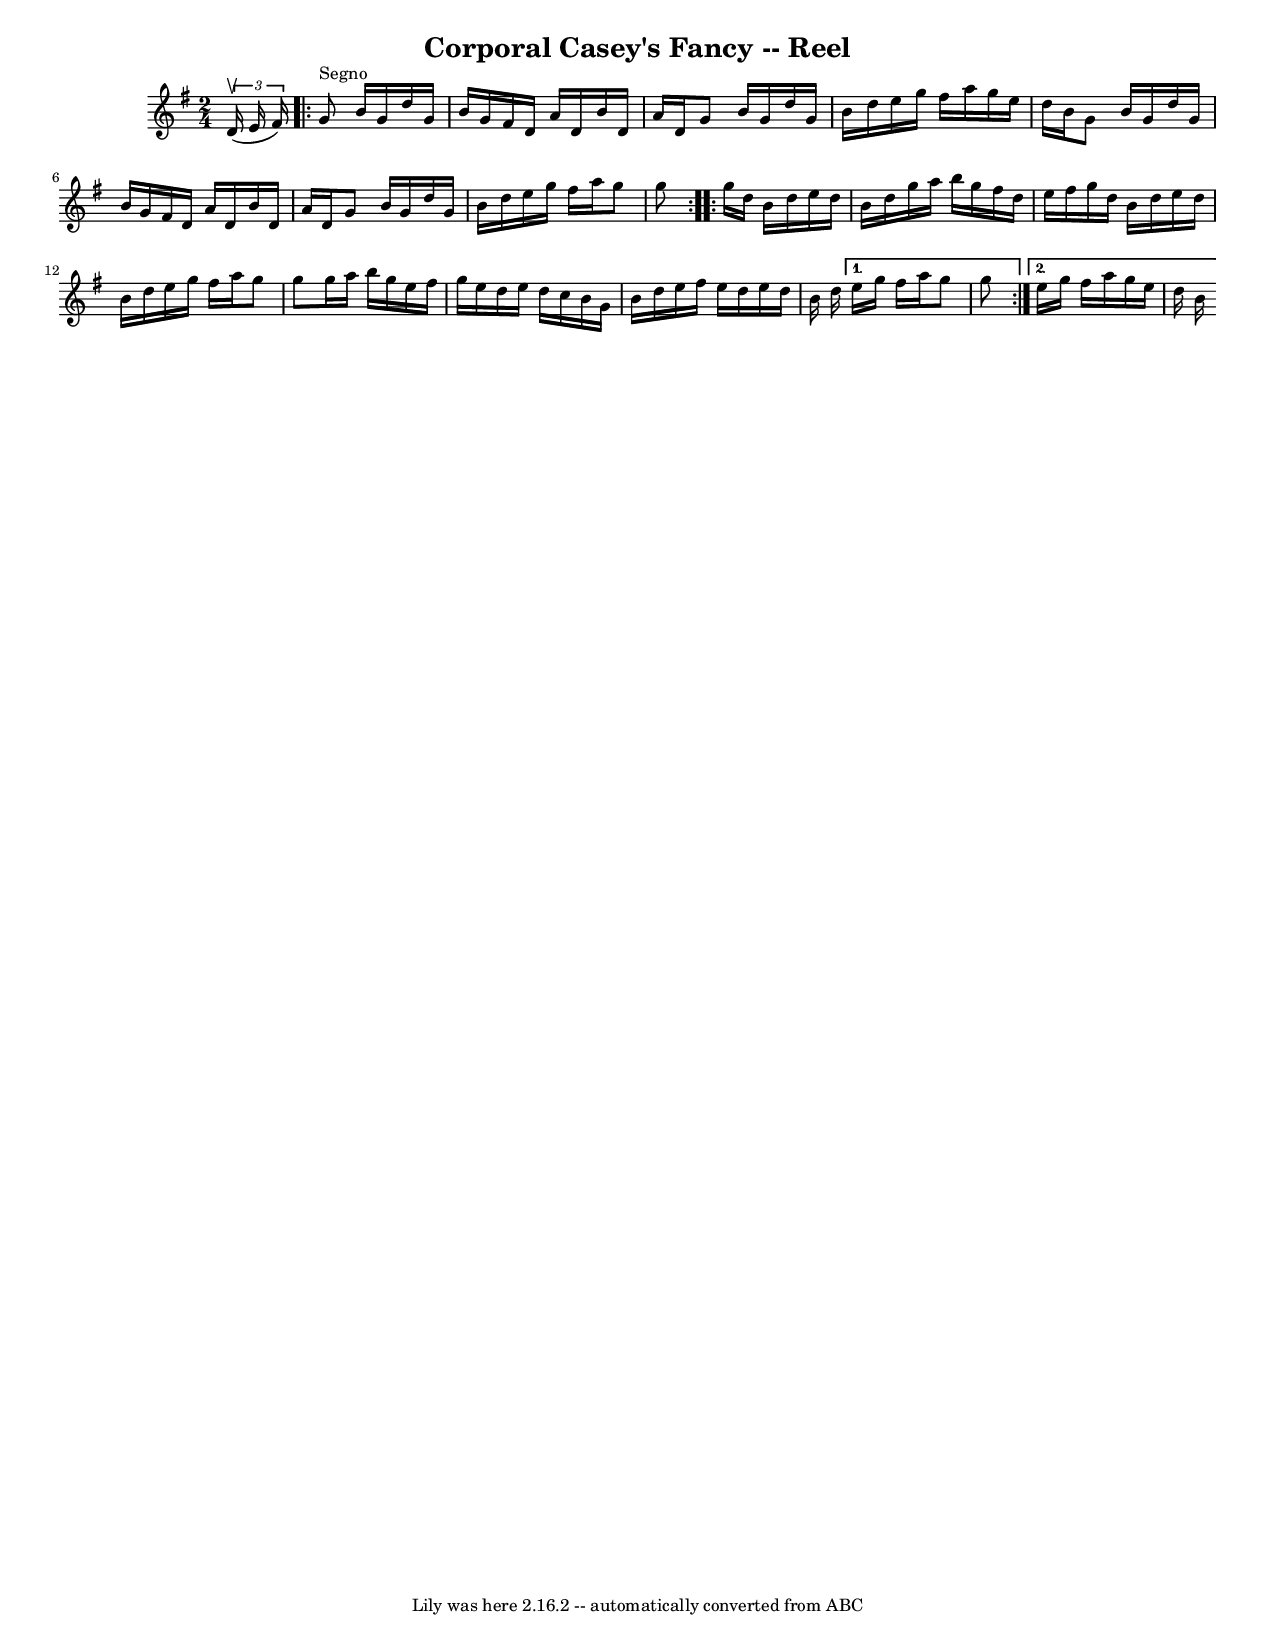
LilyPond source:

\version "2.16.2"
\include "Mammoth.ily"
\header {
  %% book = "Ryan's Mammoth Collection"
  crossRefNumber = "1"
  footnotes = "\\\\AKA Five Mile Chase, Four Hand Reel\\\\AKA Parnell's Reel (in the same book)\\\\139"
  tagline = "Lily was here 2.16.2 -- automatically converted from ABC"
  title = "Corporal Casey's Fancy -- Reel"

}
voicedefault =  {


  \time 2/4
  \key g \major

  \times 2/3 { d'16^\upbow(e'16 fs'16)  }

  \repeat volta 2 {
    g'8^"Segno" b'16 g'16 d''16 g'16 b'16 g'16      |
    fs'16 d'16 a'16 d'16 b'16 d'16 a'16 d'16     |
    g'8 b'16 g'16 d''16 g'16 b'16 d''16     |
    e''16 g''16 fs''16 a''16 g''16 e''16 d''16 b'16     |
    g'8 b'16 g'16 d''16 g'16 b'16 g'16     |
    fs'16 d'16 a'16 d'16 b'16 d'16 a'16 d'16     |
    g'8 b'16 g'16 d''16 g'16 b'16 d''16    |

    e''16 g''16 fs''16 a''16 g''8 g''8
  }
  \repeat volta 2 {
    g''16 d''16 b'16 d''16 e''16 d''16 b'16 d''16      |
    g''16 a''16 b''16 g''16 fs''16 d''16 e''16 fs''16      |
    g''16 d''16 b'16 d''16 e''16 d''16 b'16 d''16    |
    e''16 g''16 fs''16 a''16 g''8 g''8    |
    g''16 a''16 b''16 g''16 e''16 fs''16 g''16 e''16      |
    d''16 e''16 d''16 c''16 b'16 g'16 b'16 d''16     |
    e''16 fs''16 e''16 d''16 e''16 d''16 b'16
    d''16
  } \alternative{{ e''16 g''16 fs''16 a''16 g''8 g''8
		 } { e''16 g''16 fs''16 a''16 g''16 e''16 d''16 b'16 \bar "  |."
		   }
	       }

}

\score{
  <<

    \context Staff="default"
    {
      \voicedefault

    }

  >>
  \layout {

  }
  \midi {
  }

}
